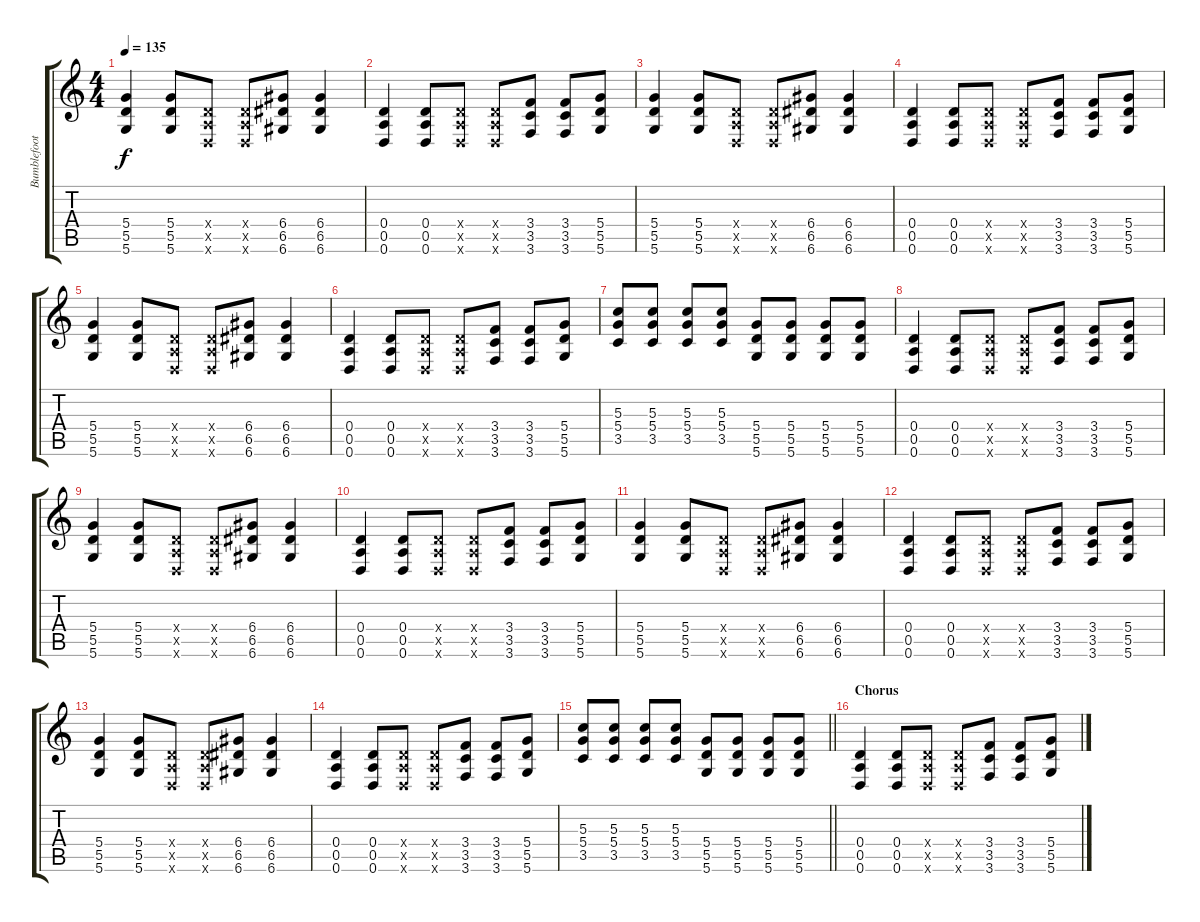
\track ("Bumblefoot" "Bumblefoot") {instrument overdrivenguitar}
\staff {score tabs}
\tuning (E4 B3 G3 D3 A2 D2) {hide}
\ts (4 4)
\tempo 135
\clef g2
\ks c
(5.4 5.5 5.6).4{dy f} (5.4 5.5 5.6).8 (0.4{x} 0.5{x} 0.6{x}).8 (0.4{x} 0.5{x} 0.6{x}).8 (6.4 6.5 6.6).8 (6.4 6.5 6.6).4 |
(0.4 0.5 0.6).4 (0.4 0.5 0.6).8 (0.4{x} 0.5{x} 0.6{x}).8 (0.4{x} 0.5{x} 0.6{x}).8 (3.4 3.5 3.6).8 (3.4 3.5 3.6).8 (5.4 5.5 5.6).8 |
(5.4 5.5 5.6).4 (5.4 5.5 5.6).8 (0.4{x} 0.5{x} 0.6{x}).8 (0.4{x} 0.5{x} 0.6{x}).8 (6.4 6.5 6.6).8 (6.4 6.5 6.6).4 |
(0.4 0.5 0.6).4 (0.4 0.5 0.6).8 (0.4{x} 0.5{x} 0.6{x}).8 (0.4{x} 0.5{x} 0.6{x}).8 (3.4 3.5 3.6).8 (3.4 3.5 3.6).8 (5.4 5.5 5.6).8 |
(5.4 5.5 5.6).4 (5.4 5.5 5.6).8 (0.4{x} 0.5{x} 0.6{x}).8 (0.4{x} 0.5{x} 0.6{x}).8 (6.4 6.5 6.6).8 (6.4 6.5 6.6).4 |
(0.4 0.5 0.6).4 (0.4 0.5 0.6).8 (0.4{x} 0.5{x} 0.6{x}).8 (0.4{x} 0.5{x} 0.6{x}).8 (3.4 3.5 3.6).8 (3.4 3.5 3.6).8 (5.4 5.5 5.6).8 |
(5.3 5.4 3.5).8 (5.3 5.4 3.5).8 (5.3 5.4 3.5).8 (5.3 5.4 3.5).8 (5.4 5.5 5.6).8 (5.4 5.5 5.6).8 (5.4 5.5 5.6).8 (5.4 5.5 5.6).8 |
(0.4 0.5 0.6).4 (0.4 0.5 0.6).8 (0.4{x} 0.5{x} 0.6{x}).8 (0.4{x} 0.5{x} 0.6{x}).8 (3.4 3.5 3.6).8 (3.4 3.5 3.6).8 (5.4 5.5 5.6).8 |
(5.4 5.5 5.6).4 (5.4 5.5 5.6).8 (0.4{x} 0.5{x} 0.6{x}).8 (0.4{x} 0.5{x} 0.6{x}).8 (6.4 6.5 6.6).8 (6.4 6.5 6.6).4 |
(0.4 0.5 0.6).4 (0.4 0.5 0.6).8 (0.4{x} 0.5{x} 0.6{x}).8 (0.4{x} 0.5{x} 0.6{x}).8 (3.4 3.5 3.6).8 (3.4 3.5 3.6).8 (5.4 5.5 5.6).8 |
(5.4 5.5 5.6).4 (5.4 5.5 5.6).8 (0.4{x} 0.5{x} 0.6{x}).8 (0.4{x} 0.5{x} 0.6{x}).8 (6.4 6.5 6.6).8 (6.4 6.5 6.6).4 |
(0.4 0.5 0.6).4 (0.4 0.5 0.6).8 (0.4{x} 0.5{x} 0.6{x}).8 (0.4{x} 0.5{x} 0.6{x}).8 (3.4 3.5 3.6).8 (3.4 3.5 3.6).8 (5.4 5.5 5.6).8 |
(5.4 5.5 5.6).4 (5.4 5.5 5.6).8 (0.4{x} 0.5{x} 0.6{x}).8 (0.4{x} 0.5{x} 0.6{x}).8 (6.4 6.5 6.6).8 (6.4 6.5 6.6).4 |
(0.4 0.5 0.6).4 (0.4 0.5 0.6).8 (0.4{x} 0.5{x} 0.6{x}).8 (0.4{x} 0.5{x} 0.6{x}).8 (3.4 3.5 3.6).8 (3.4 3.5 3.6).8 (5.4 5.5 5.6).8 |
\barLineRight lightlight
(5.3 5.4 3.5).8 (5.3 5.4 3.5).8 (5.3 5.4 3.5).8 (5.3 5.4 3.5).8 (5.4 5.5 5.6).8 (5.4 5.5 5.6).8 (5.4 5.5 5.6).8 (5.4 5.5 5.6).8 |
\section ("" "Chorus")
(0.4 0.5 0.6).4 (0.4 0.5 0.6).8 (0.4{x} 0.5{x} 0.6{x}).8 (0.4{x} 0.5{x} 0.6{x}).8 (3.4 3.5 3.6).8 (3.4 3.5 3.6).8 (5.4 5.5 5.6).8
